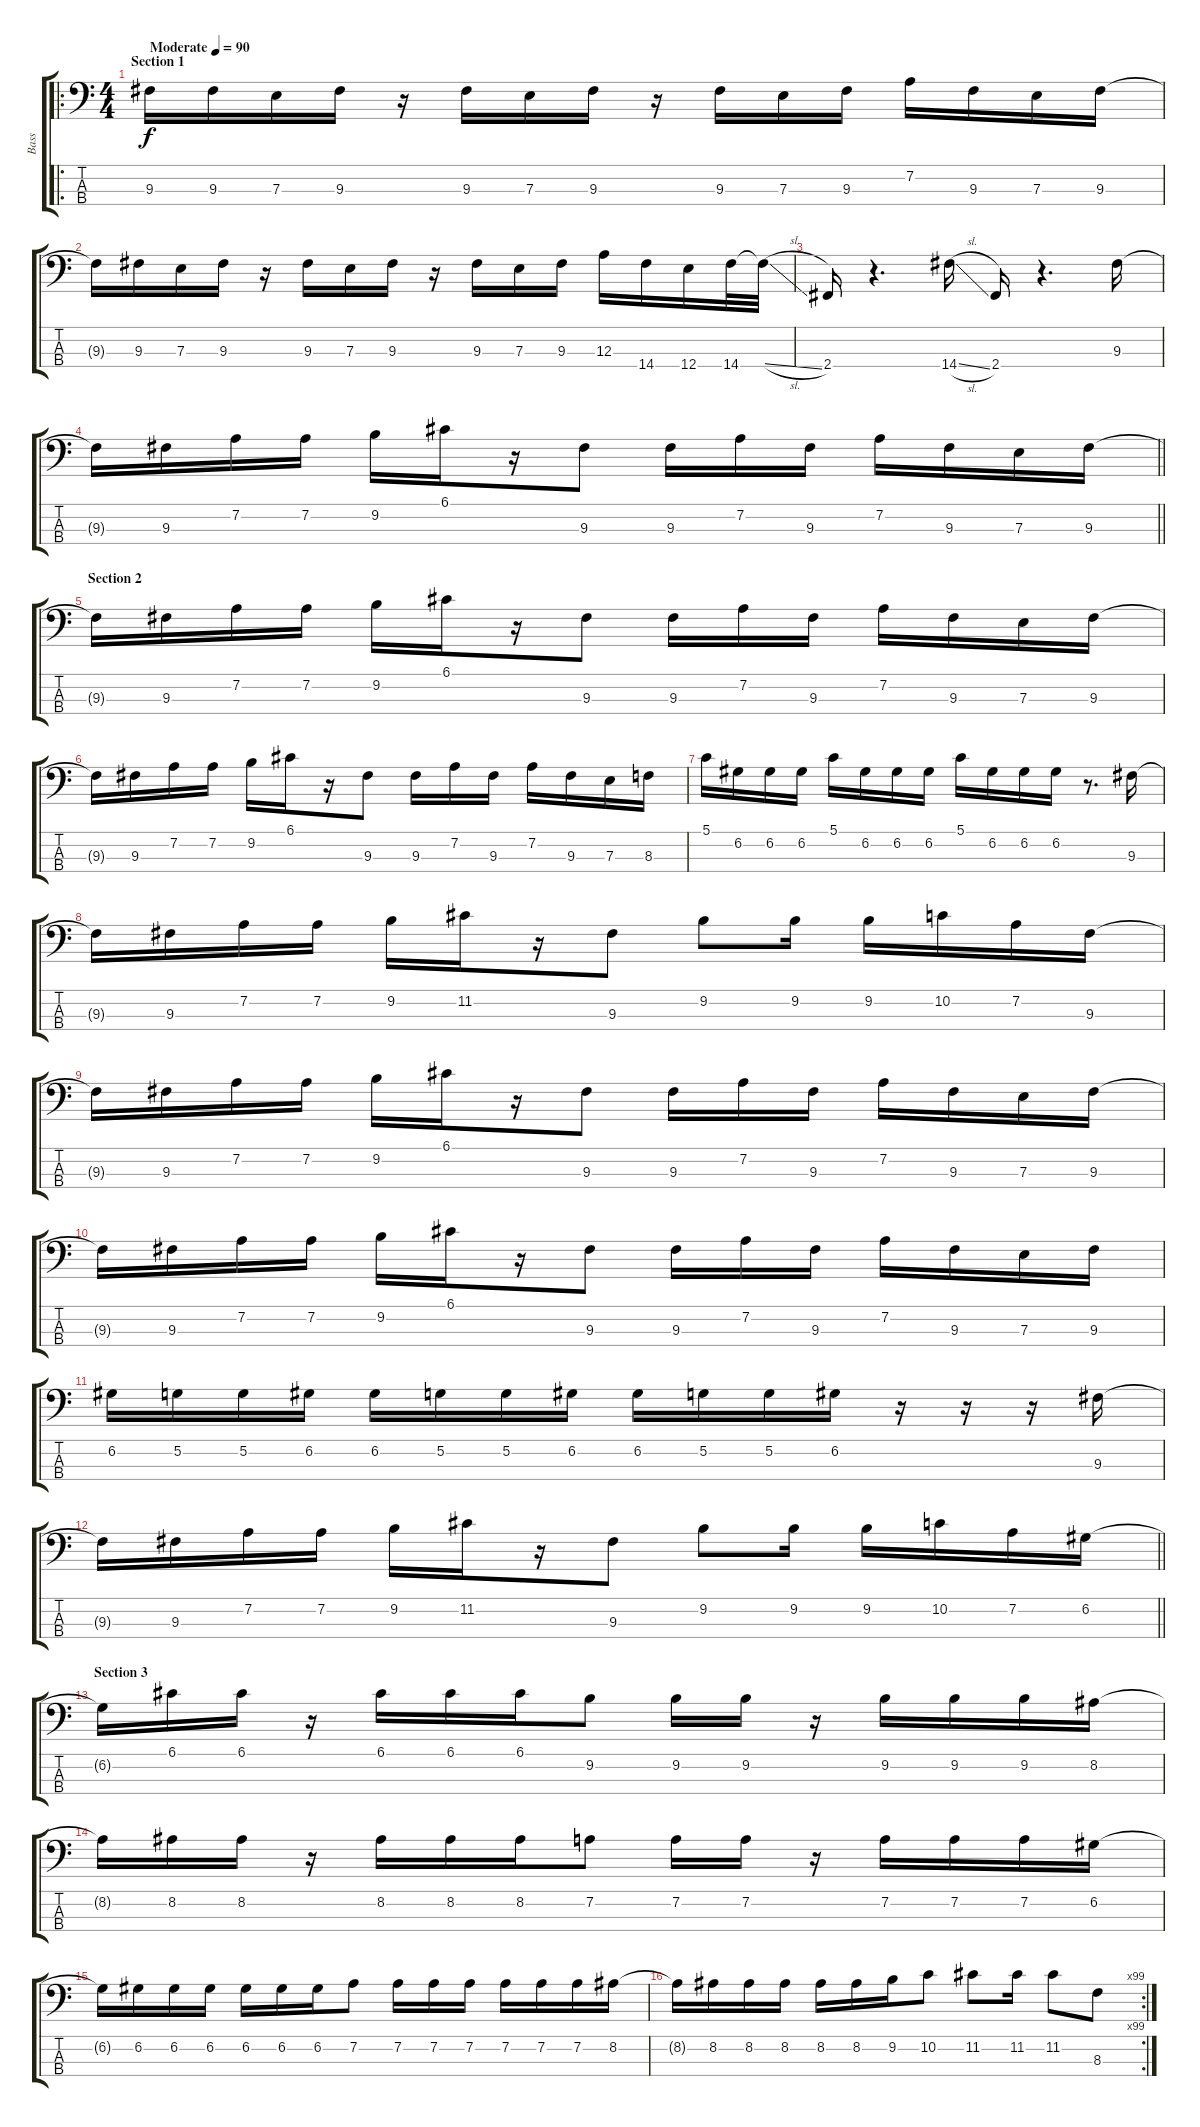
\track ("Bass" "Bass") {instrument electricbassfinger}
\staff {score tabs}
\tuning (G2 D2 A1 E1) {hide}
\ro
\ts (4 4)
\section ("" "Section 1")
\tempo (90 "Moderate")
\clef f4
\ks c
9.3.16{dy f instrument electricbassfinger} 9.3.16 7.3.16 9.3.16 r.16 9.3.16 7.3.16 9.3.16 r.16 9.3.16 7.3.16 9.3.16 7.2.16 9.3.16 7.3.16 9.3.16 |
9.3{t}.16 9.3.16 7.3.16 9.3.16 r.16 9.3.16 7.3.16 9.3.16 r.16 9.3.16 7.3.16 9.3.16 12.3.16 14.4.16 12.4.16 14.4.32 14.4{sl t}.32 |
2.4.16 r.4{d} 14.4{sl}.16 2.4.16 r.4{d} 9.3.16 |
\barLineRight lightlight
9.3{t}.16 9.3.16 7.2.16 7.2.16 9.2.16 6.1.16 r.16 9.3.8 9.3.16 7.2.16 9.3.16 7.2.16 9.3.16 7.3.16 9.3.16 |
\section ("" "Section 2")
9.3{t}.16 9.3.16 7.2.16 7.2.16 9.2.16 6.1.16 r.16 9.3.8 9.3.16 7.2.16 9.3.16 7.2.16 9.3.16 7.3.16 9.3.16 |
9.3{t}.16 9.3.16 7.2.16 7.2.16 9.2.16 6.1.16 r.16 9.3.8 9.3.16 7.2.16 9.3.16 7.2.16 9.3.16 7.3.16 8.3.16 |
5.1.16 6.2.16 6.2.16 6.2.16 5.1.16 6.2.16 6.2.16 6.2.16 5.1.16 6.2.16 6.2.16 6.2.16 r.8{d} 9.3.16 |
9.3{t}.16 9.3.16 7.2.16 7.2.16 9.2.16 11.2.16 r.16 9.3.8 9.2.8 9.2.16 9.2.16 10.2.16 7.2.16 9.3.16 |
9.3{t}.16 9.3.16 7.2.16 7.2.16 9.2.16 6.1.16 r.16 9.3.8 9.3.16 7.2.16 9.3.16 7.2.16 9.3.16 7.3.16 9.3.16 |
9.3{t}.16 9.3.16 7.2.16 7.2.16 9.2.16 6.1.16 r.16 9.3.8 9.3.16 7.2.16 9.3.16 7.2.16 9.3.16 7.3.16 9.3.16 |
6.2.16 5.2.16 5.2.16 6.2.16 6.2.16 5.2.16 5.2.16 6.2.16 6.2.16 5.2.16 5.2.16 6.2.16 r.16 r.16 r.16 9.3.16 |
\barLineRight lightlight
9.3{t}.16 9.3.16 7.2.16 7.2.16 9.2.16 11.2.16 r.16 9.3.8 9.2.8 9.2.16 9.2.16 10.2.16 7.2.16 6.2.16 |
\section ("" "Section 3")
6.2{t}.16 6.1.16 6.1.16 r.16 6.1.16 6.1.16 6.1.16 9.2.8 9.2.16 9.2.16 r.16 9.2.16 9.2.16 9.2.16 8.2.16 |
8.2{t}.16 8.2.16 8.2.16 r.16 8.2.16 8.2.16 8.2.16 7.2.8 7.2.16 7.2.16 r.16 7.2.16 7.2.16 7.2.16 6.2.16 |
6.2{t}.16 6.2.16 6.2.16 6.2.16 6.2.16 6.2.16 6.2.16 7.2.8 7.2.16 7.2.16 7.2.16 7.2.16 7.2.16 7.2.16 8.2.16 |
\rc 99
8.2{t}.16 8.2.16 8.2.16 8.2.16 8.2.16 8.2.16 9.2.16 10.2.8 11.2.8 11.2.16 11.2.8 8.3.8
